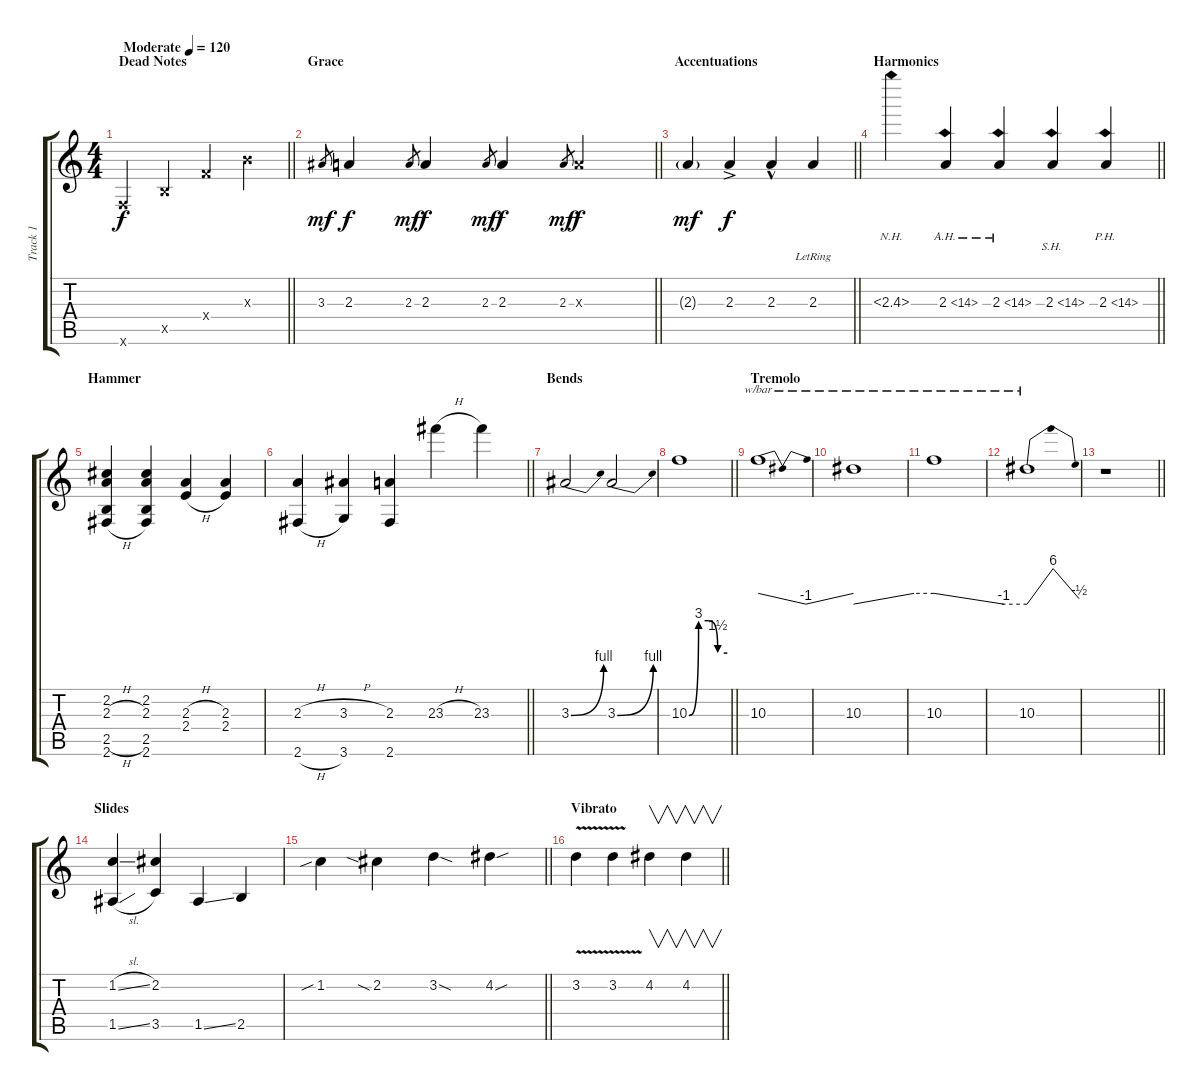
\track ("Track 1" "Track 1") {instrument acousticguitarsteel}
\staff {score tabs}
\tuning (E4 B3 G3 D3 A2 E2) {hide}
\ts (4 4)
\section ("" "Dead Notes")
\tempo (120 "Moderate")
\clef g2
\barLineRight lightlight
\ks c
1.6{x}.4{dy f instrument acousticguitarsteel} 2.5{x}.4 3.4{x}.4 4.3{x}.4 |
\section ("" "Grace")
\barLineRight lightlight
3.3.8{gr dy mf} 2.3.4{dy f} 2.3.8{gr dy mf} 2.3.4{dy f} 2.3.8{gr dy mf} 2.3.4{dy f} 2.3.8{gr dy mf} 2.3{x}.4{dy f} |
\section ("" "Accentuations")
\barLineRight lightlight
2.3{g}.4{dy mf} 2.3{ac}.4{dy f} 2.3{hac}.4 2.3{lr}.4 |
\section ("" "Harmonics")
\barLineRight lightlight
2.3{nh}.4 2.3{ah 12}.4 2.3{ah 12}.4 2.3{sh 12}.4 2.3{ph 12}.4 |
\section ("" "Hammer")
(2.2 2.3{h} 2.5{h} 2.6{h}).4 (2.2 2.3 2.5 2.6).4 (2.3{h} 2.4{h}).4 (2.3 2.4).4 |
\barLineRight lightlight
(2.3{h} 2.6{h}).4 (3.3{h} 3.6).4 (2.3 2.6).4 23.3{h}.4 23.3.4 |
\section ("" "Bends")
3.3{be (bend 0 0 60 4)}.2 3.3{be (bend 0 0 60 4)}.2 |
\barLineRight lightlight
10.3{be (custom 0 0 15 12 30 12 45 6 60 6)}.1 |
\section ("" "Tremolo")
10.3.1{tbe (dip default 0 0 30 -4 60 0)} |
10.3.1{tbe (custom default 0 -4 45 0 60 0)} |
10.3.1{tbe (custom default 0 0 45 -4 60 -4)} |
10.3.1{tbe (dip default 0 -4 30 24 60 -2)} |
\barLineRight lightlight
r.1 |
\section ("" "Slides")
(1.2{sl} 1.5{sl}).4 (2.2 3.5).4 1.5{ss}.4 2.5.4 |
\barLineRight lightlight
1.2{sib}.4 2.2{sia}.4 3.2{sod}.4 4.2{sou}.4 |
\section ("" "Vibrato")
\barLineRight lightlight
3.2{v}.4 3.2{v}.4 4.2.4{v} 4.2.4{v}
